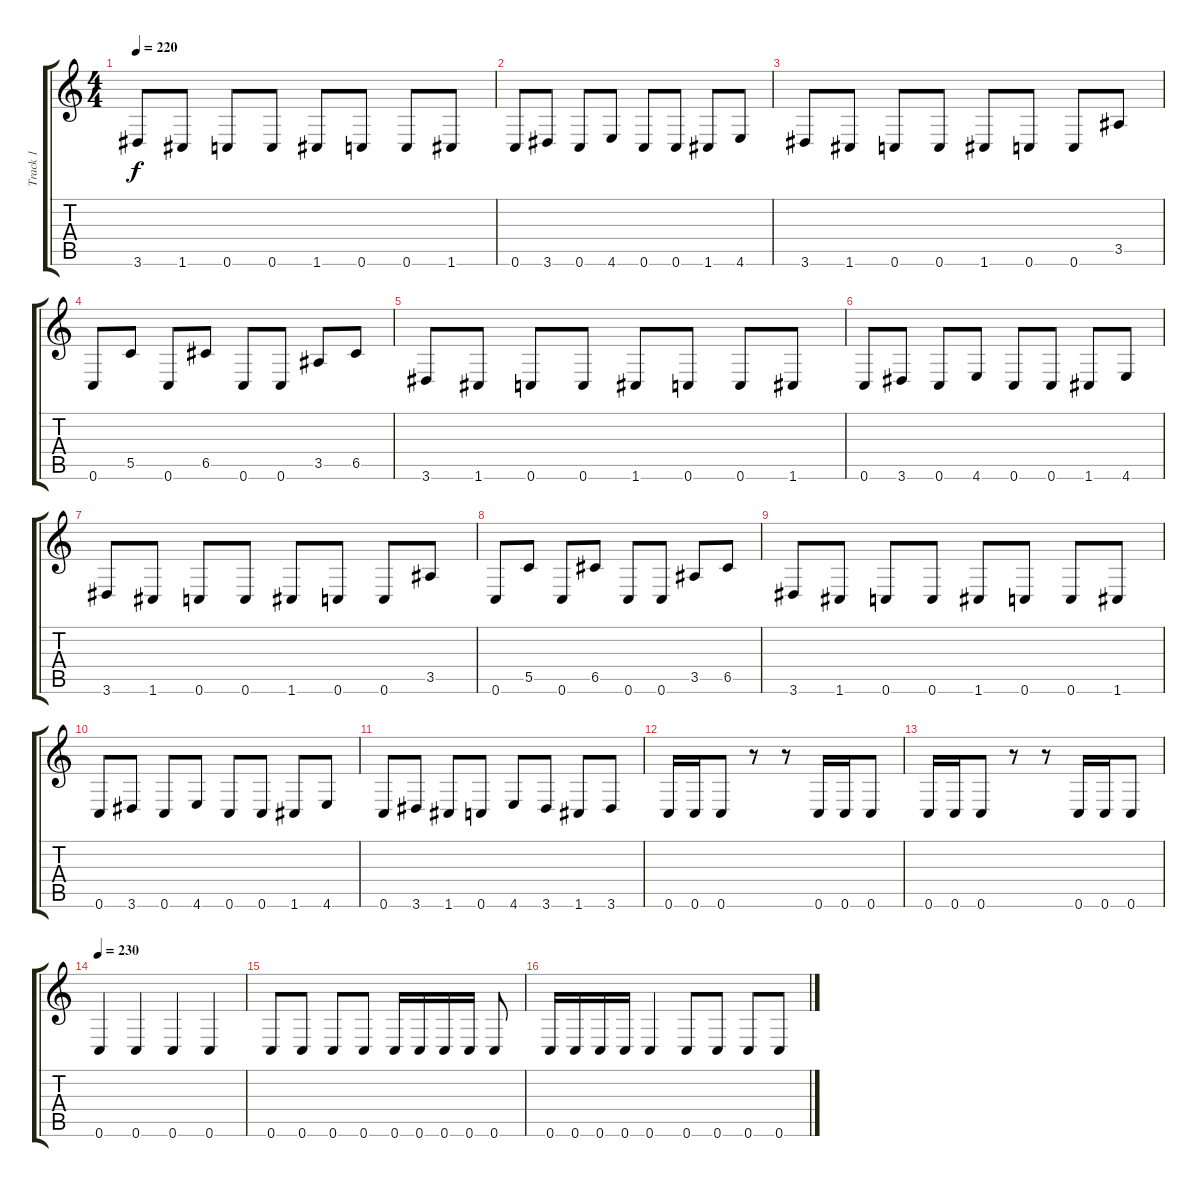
\track ("Track 1" "Track 1") {instrument distortionguitar}
\staff {score tabs}
\tuning (D4 A3 F3 C3 G2 C2) {hide}
\ts (4 4)
\tempo 220
\clef g2
\ks c
3.6.8{dy f} 1.6.8 0.6.8 0.6.8 1.6.8 0.6.8 0.6.8 1.6.8 |
0.6.8 3.6.8 0.6.8 4.6.8 0.6.8 0.6.8 1.6.8 4.6.8 |
3.6.8 1.6.8 0.6.8 0.6.8 1.6.8 0.6.8 0.6.8 3.5.8 |
0.6.8 5.5.8 0.6.8 6.5.8 0.6.8 0.6.8 3.5.8 6.5.8 |
3.6.8 1.6.8 0.6.8 0.6.8 1.6.8 0.6.8 0.6.8 1.6.8 |
0.6.8 3.6.8 0.6.8 4.6.8 0.6.8 0.6.8 1.6.8 4.6.8 |
3.6.8 1.6.8 0.6.8 0.6.8 1.6.8 0.6.8 0.6.8 3.5.8 |
0.6.8 5.5.8 0.6.8 6.5.8 0.6.8 0.6.8 3.5.8 6.5.8 |
3.6.8 1.6.8 0.6.8 0.6.8 1.6.8 0.6.8 0.6.8 1.6.8 |
0.6.8 3.6.8 0.6.8 4.6.8 0.6.8 0.6.8 1.6.8 4.6.8 |
0.6.8 3.6.8 1.6.8 0.6.8 4.6.8 3.6.8 1.6.8 3.6.8 |
0.6.16 0.6.16 0.6.8 r.8 r.8 0.6.16 0.6.16 0.6.8 |
0.6.16 0.6.16 0.6.8 r.8 r.8 0.6.16 0.6.16 0.6.8 |
\tempo 230
0.6.4 0.6.4 0.6.4 0.6.4 |
0.6.8 0.6.8 0.6.8 0.6.8 0.6.16 0.6.16 0.6.16 0.6.16 0.6.8 |
0.6.16 0.6.16 0.6.16 0.6.16 0.6.4 0.6.8 0.6.8 0.6.8 0.6.8
